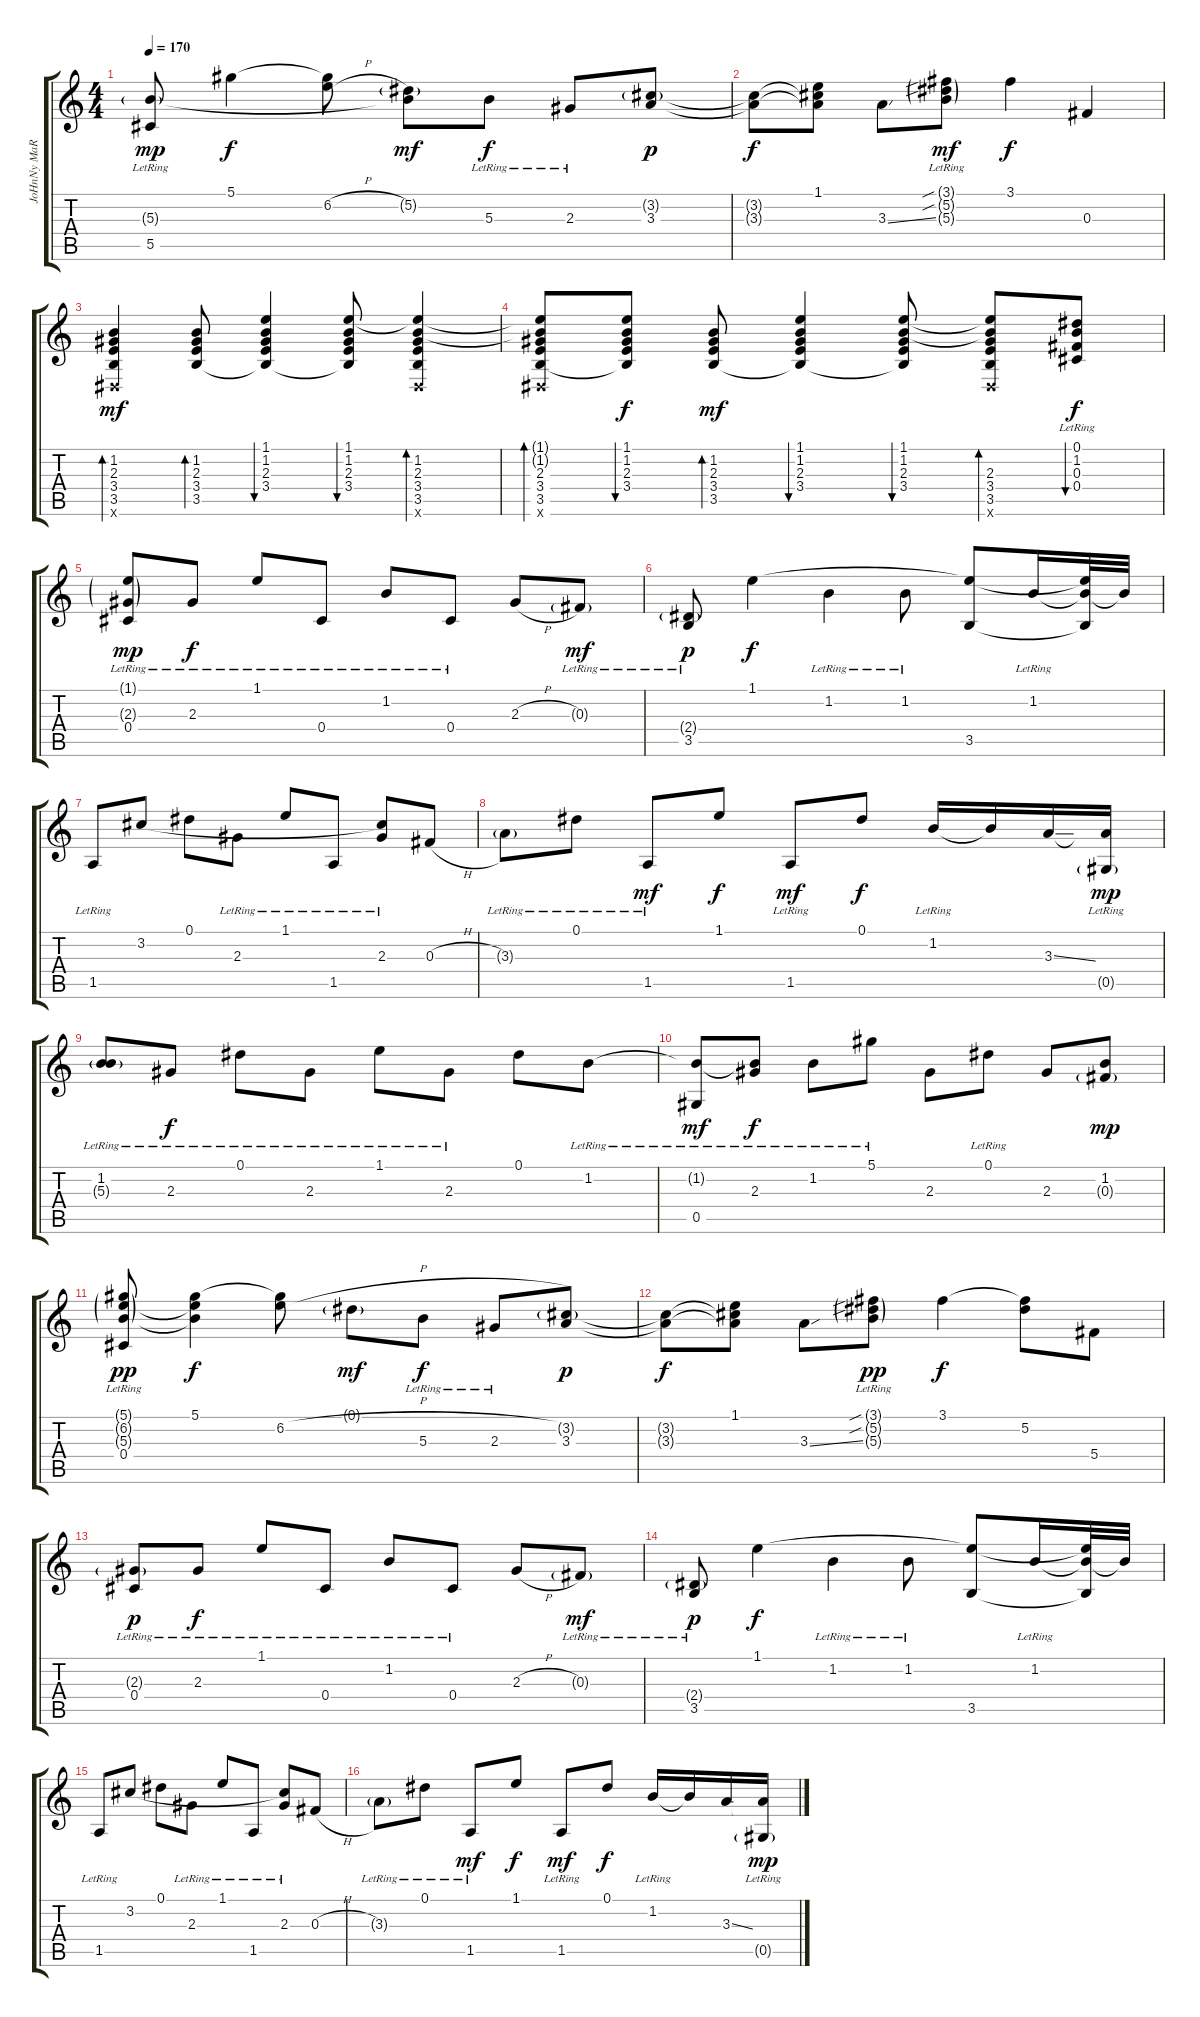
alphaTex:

\track ("JoHnNy MaRR" "JoHnNy MaR") {instrument electricguitarclean}
\staff {score tabs}
\tuning (Eb4 Bb3 Gb3 Db3 Ab2 Eb2) {hide}
\ts (4 4)
\tempo 170
\clef g2
\ks c
(5.3{g} 5.5{lr}).8{dy mp} 5.1.4{dy f} (5.1{t} 6.2{h}).8 (5.2{g} 5.3{t}).8{dy mf} 5.3{lr}.8{dy f} 2.3{lr}.8 (3.2{g} 3.3).8{dy p} |
(3.2{t} 3.3{t}).8{dy f} (1.1 3.2{t} 3.3{t}).8 3.3{ss}.8 (3.1{sib g} 5.2{sib g lr} 5.3{g lr}).8{dy mf} 3.1.4{dy f} 0.3.4 |
(1.2 2.3 3.4 3.5 0.6{x}).4{bd 60 dy mf} (1.2 2.3 3.4 3.5).8{bd 60} (1.1 1.2 2.3 3.4 3.5{t}).4{bu 60} (1.1 1.2 2.3 3.4 3.5{t}).8{bu 60} (1.1{t} 1.2 2.3 3.4 3.5 0.6{x}).4{bd 60} |
(1.1{t} 1.2{t} 2.3 3.4 3.5 0.6{x}).8{bd 120} (1.1 1.2 2.3 3.4 3.5{t}).8{bu 60 dy f} (1.2 2.3 3.4 3.5).8{bd 60 dy mf} (1.1 1.2 2.3 3.4 3.5{t}).4{bu 60} (1.1 1.2 2.3 3.4 3.5{t}).8{bu 60} (1.1{t} 1.2{t} 2.3 3.4 3.5 0.6{x}).8{bd 60} (0.1 1.2{lr} 0.3 0.4).8{bu 60 dy f} |
(1.1{g lr} 2.3{g} 0.4{lr}).8{dy mp} 2.3{lr}.8{dy f} 1.1{lr}.8 0.4{lr}.8 1.2{lr}.8 0.4{lr}.8 2.3{h}.8 0.3{g lr}.8{dy mf} |
(2.4{g} 3.5{lr}).8{dy p} 1.1.4{dy f} 1.2{lr}.4 1.2{lr}.8 (1.1{t} 3.5).8 1.2{lr}.16 (1.1{t} 1.2{t} 3.5{t}).32 1.2{t}.32 |
1.5{lr}.8 3.2.8 0.1.8 2.3{lr}.8 1.1{lr}.8 1.5{lr}.8 (3.2{t} 2.3{lr}).8 0.3{h}.8 |
3.3{g lr}.8 0.1{lr}.8 1.5{lr}.8{dy mf} 1.1.8{dy f} 1.5{lr}.8{dy mf} 0.1.8{dy f} 1.2{lr}.16 1.2{t}.16 3.3{ss}.16 (3.3{t} 0.5{g lr}).16{dy mp} |
(1.2{lr} 5.3{g}).8 2.3{lr}.8{dy f} 0.1{lr}.8 2.3{lr}.8 1.1{lr}.8 2.3{lr}.8 0.1.8 1.2{lr}.8 |
(1.2{t} 0.5{lr}).8{dy mf} (1.2{t} 2.3{lr}).8{dy f} 1.2{lr}.8 5.1{lr}.8 2.3.8 0.1{lr}.8 2.3.8 (1.2 0.3{g}).8{dy mp} |
(5.1{g} 6.2{g} 5.3{g} 0.4{lr}).8{dy pp} (5.1 6.2{t} 5.3{t}).4{dy f} (5.1{t} 6.2{h}).8 0.1{g}.8{dy mf} 5.3{lr}.8{dy f} 2.3{lr}.8 (3.2{g} 3.3).8{dy p} |
(3.2{t} 3.3{t}).8{dy f} (1.1 3.2{t} 3.3{t}).8 3.3{ss}.8 (3.1{sib g} 5.2{sib g lr} 5.3{g lr}).8{dy pp} 3.1.4{dy f} (3.1{t} 5.2).8 5.4.8 |
(2.3{g} 0.4{lr}).8{dy p} 2.3{lr}.8{dy f} 1.1{lr}.8 0.4{lr}.8 1.2{lr}.8 0.4{lr}.8 2.3{h}.8 0.3{g lr}.8{dy mf} |
(2.4{g} 3.5{lr}).8{dy p} 1.1.4{dy f} 1.2{lr}.4 1.2{lr}.8 (1.1{t} 3.5).8 1.2{lr}.16 (1.1{t} 1.2{t} 3.5{t}).32 1.2{t}.32 |
1.5{lr}.8 3.2.8 0.1.8 2.3{lr}.8 1.1{lr}.8 1.5{lr}.8 (3.2{t} 2.3{lr}).8 0.3{h}.8 |
3.3{g lr}.8 0.1{lr}.8 1.5{lr}.8{dy mf} 1.1.8{dy f} 1.5{lr}.8{dy mf} 0.1.8{dy f} 1.2{lr}.16 1.2{t}.16 3.3{ss}.16 (3.3{t} 0.5{g lr}).16{dy mp}
